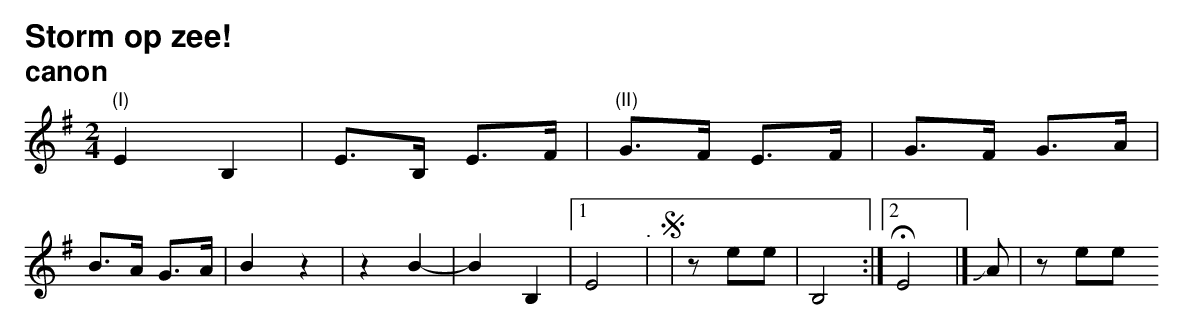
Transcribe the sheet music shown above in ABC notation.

X:1
T:Storm op zee!
T:canon
L:1/8
M:2/4
K:G
"(I)"E2 B,2 | E>B, E>F | "(II)"G>F E>F | G>F G>A |$ B>A G>A | B2 z2 | z2 B2- | B2 B,2 |1 E4"^." |
w:
Storm op|zee! De be- nen|ste- vig op het|dek, het hoofd ge-|he- ven in de|nek:|storm|_ op|zee!|
B,4 :|2 !fermata!E4 |]
w:
Ja,|zee!|
